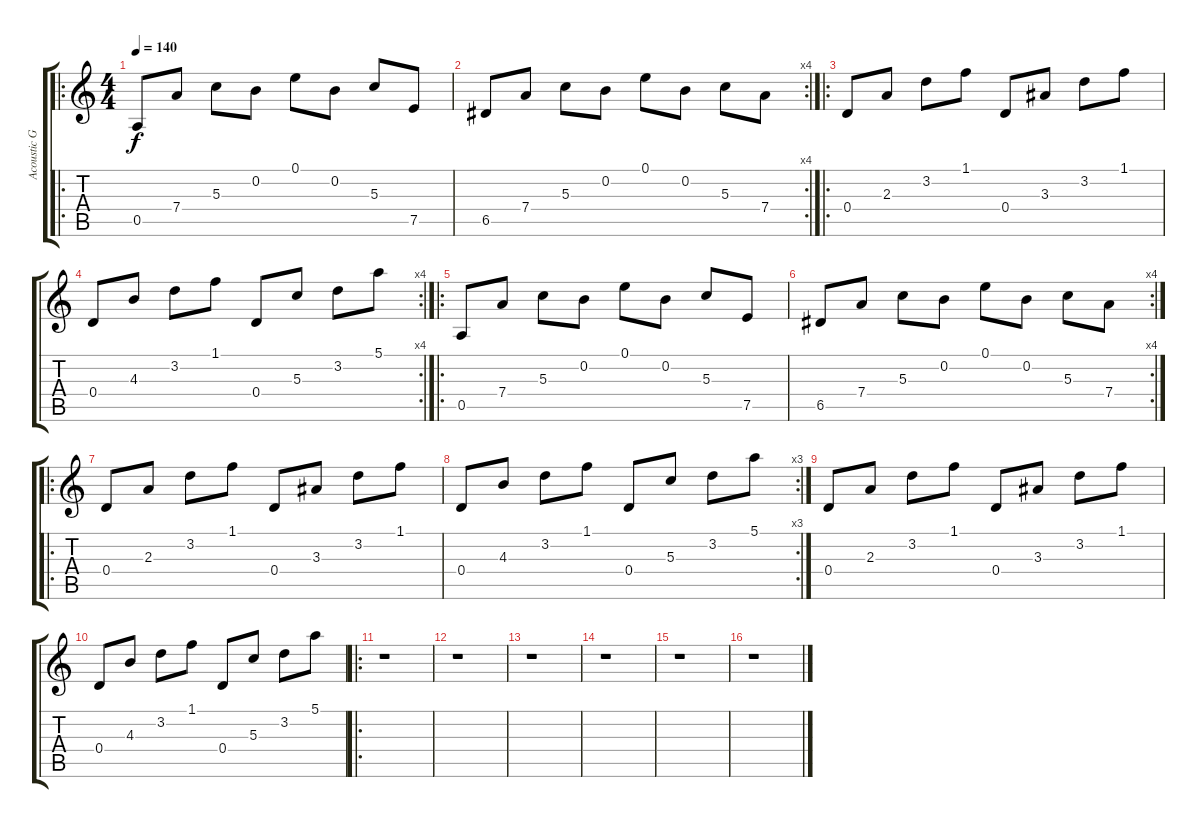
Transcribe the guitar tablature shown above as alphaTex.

\track ("Acoustic Guitar 1" "Acoustic G") {instrument electricguitarclean}
\staff {score tabs}
\tuning (E4 B3 G3 D3 A2 E2) {hide}
\ro
\ts (4 4)
\tempo 140
\clef g2
\ks c
0.5.8{dy f} 7.4.8 5.3.8 0.2.8 0.1.8 0.2.8 5.3.8 7.5.8 |
\rc 4
6.5.8 7.4.8 5.3.8 0.2.8 0.1.8 0.2.8 5.3.8 7.4.8 |
\ro
0.4.8 2.3.8 3.2.8 1.1.8 0.4.8 3.3.8 3.2.8 1.1.8 |
\rc 4
0.4.8 4.3.8 3.2.8 1.1.8 0.4.8 5.3.8 3.2.8 5.1.8 |
\ro
0.5.8 7.4.8 5.3.8 0.2.8 0.1.8 0.2.8 5.3.8 7.5.8 |
\rc 4
6.5.8 7.4.8 5.3.8 0.2.8 0.1.8 0.2.8 5.3.8 7.4.8 |
\ro
0.4.8 2.3.8 3.2.8 1.1.8 0.4.8 3.3.8 3.2.8 1.1.8 |
\rc 3
0.4.8 4.3.8 3.2.8 1.1.8 0.4.8 5.3.8 3.2.8 5.1.8 |
0.4.8 2.3.8 3.2.8 1.1.8 0.4.8 3.3.8 3.2.8 1.1.8 |
0.4.8 4.3.8 3.2.8 1.1.8 0.4.8 5.3.8 3.2.8 5.1.8 |
\ro
r.1 |
r.1 |
r.1 |
r.1 |
r.1 |
r.1
